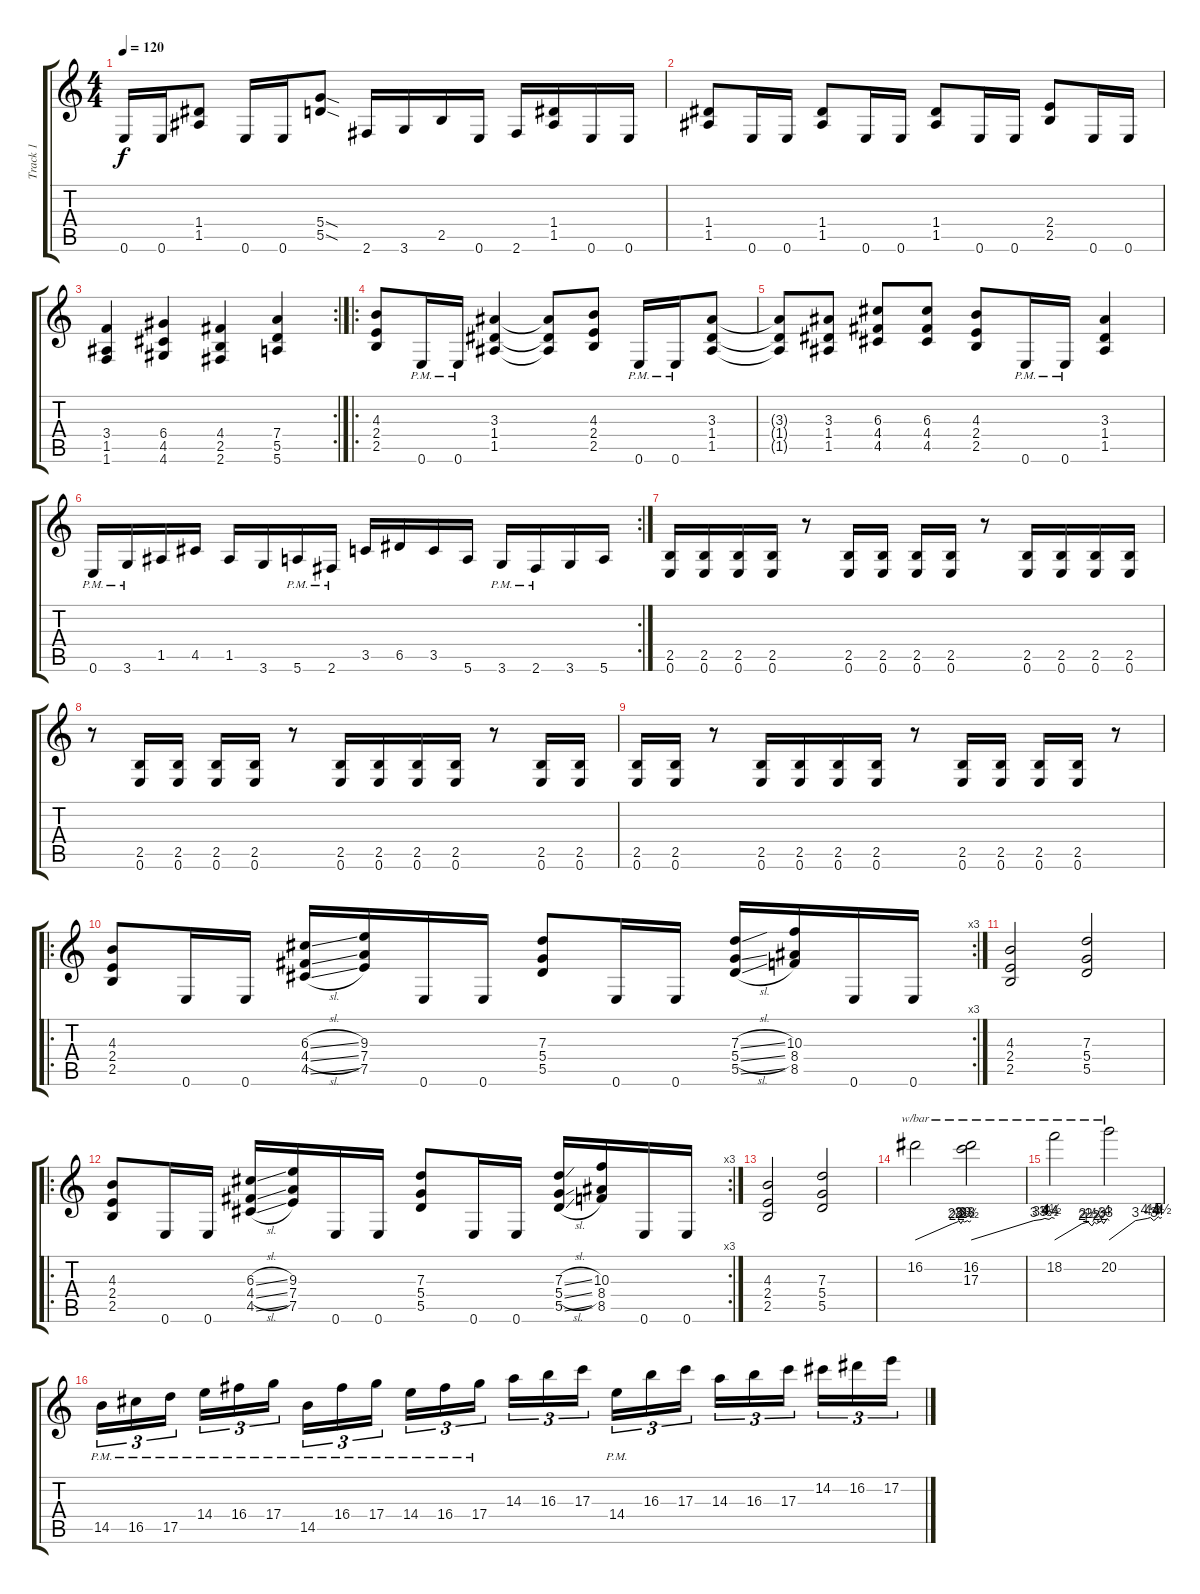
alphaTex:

\track ("Track 1" "Track 1") {instrument distortionguitar}
\staff {score tabs}
\tuning (E4 B3 G3 D3 A2 E2) {hide}
\ts (4 4)
\tempo 120
\clef g2
\ks c
0.6.16{dy f} 0.6.16 (1.4 1.5).8 0.6.16 0.6.16 (5.4{sod} 5.5{sod}).8 2.6.16 3.6.16 2.5.16 0.6.16 2.6.16 (1.4 1.5).16 0.6.16 0.6.16 |
(1.4 1.5).8 0.6.16 0.6.16 (1.4 1.5).8 0.6.16 0.6.16 (1.4 1.5).8 0.6.16 0.6.16 (2.4 2.5).8 0.6.16 0.6.16 |
\rc 2
(3.4 1.5 1.6).4 (6.4 4.5 4.6).4 (4.4 2.5 2.6).4 (7.4 5.5 5.6).4 |
\ro
(4.3 2.4 2.5).8 0.6{pm}.16 0.6{pm}.16 (3.3 1.4 1.5).4 (3.3{t} 1.4{t} 1.5{t}).8 (4.3 2.4 2.5).8 0.6{pm}.16 0.6{pm}.16 (3.3 1.4 1.5).8 |
(3.3{t} 1.4{t} 1.5{t}).8 (3.3 1.4 1.5).8 (6.3 4.4 4.5).8 (6.3 4.4 4.5).8 (4.3 2.4 2.5).8 0.6{pm}.16 0.6{pm}.16 (3.3 1.4 1.5).4 |
\rc 2
0.6{pm}.16 3.6{pm}.16 1.5.16 4.5.16 1.5.16 3.6.16 5.6{pm}.16 2.6{pm}.16 3.5.16 6.5.16 3.5.16 5.6.16 3.6{pm}.16 2.6{pm}.16 3.6.16 5.6.16 |
(2.5 0.6).16 (2.5 0.6).16 (2.5 0.6).16 (2.5 0.6).16 r.8 (2.5 0.6).16 (2.5 0.6).16 (2.5 0.6).16 (2.5 0.6).16 r.8 (2.5 0.6).16 (2.5 0.6).16 (2.5 0.6).16 (2.5 0.6).16 |
r.8 (2.5 0.6).16 (2.5 0.6).16 (2.5 0.6).16 (2.5 0.6).16 r.8 (2.5 0.6).16 (2.5 0.6).16 (2.5 0.6).16 (2.5 0.6).16 r.8 (2.5 0.6).16 (2.5 0.6).16 |
(2.5 0.6).16 (2.5 0.6).16 r.8 (2.5 0.6).16 (2.5 0.6).16 (2.5 0.6).16 (2.5 0.6).16 r.8 (2.5 0.6).16 (2.5 0.6).16 (2.5 0.6).16 (2.5 0.6).16 r.8 |
\ro
\rc 3
(4.3 2.4 2.5).8 0.6.16 0.6.16 (6.3{sl} 4.4{sl} 4.5{sl}).16 (9.3 7.4 7.5).16 0.6.16 0.6.16 (7.3 5.4 5.5).8 0.6.16 0.6.16 (7.3{sl} 5.4{sl} 5.5{sl}).16 (10.3 8.4 8.5).16 0.6.16 0.6.16 |
(4.3 2.4 2.5).2 (7.3 5.4 5.5).2 |
\ro
\rc 3
(4.3 2.4 2.5).8 0.6.16 0.6.16 (6.3{sl} 4.4{sl} 4.5{sl}).16 (9.3 7.4 7.5).16 0.6.16 0.6.16 (7.3 5.4 5.5).8 0.6.16 0.6.16 (7.3{sl} 5.4{sl} 5.5{sl}).16 (10.3 8.4 8.5).16 0.6.16 0.6.16 |
(4.3 2.4 2.5).2 (7.3 5.4 5.5).2 |
16.2.2{tbe (custom default 0 0 40 8 45 10 47 12 49 8 51 12 53 10 56 12 58 10 60 12)} (16.2 17.3).2{tbe (custom default 0 0 45 12 51 14 53 16 56 14 58 18 60 16)} |
18.2.2{tbe (custom default 0 0 30 8 37 10 41 6 44 10 46 8 52 12 54 8 58 16 60 12)} 20.2.2{tbe (custom default 0 0 30 12 44 16 47 18 51 12 54 16 56 20 58 16 60 18)} |
14.5{pm}.16{tu (3 2)} 16.5{pm}.16{tu (3 2)} 17.5{pm}.16{tu (3 2) beam splitsecondary} 14.4{pm}.16{tu (3 2)} 16.4{pm}.16{tu (3 2)} 17.4{pm}.16{tu (3 2)} 14.5{pm}.16{tu (3 2)} 16.4{pm}.16{tu (3 2)} 17.4{pm}.16{tu (3 2) beam splitsecondary} 14.4{pm}.16{tu (3 2)} 16.4{pm}.16{tu (3 2)} 17.4{pm}.16{tu (3 2)} 14.3.16{tu (3 2)} 16.3.16{tu (3 2)} 17.3.16{tu (3 2) beam splitsecondary} 14.4{pm}.16{tu (3 2)} 16.3.16{tu (3 2)} 17.3.16{tu (3 2)} 14.3.16{tu (3 2)} 16.3.16{tu (3 2)} 17.3.16{tu (3 2) beam splitsecondary} 14.2.16{tu (3 2)} 16.2.16{tu (3 2)} 17.2.16{tu (3 2)}
